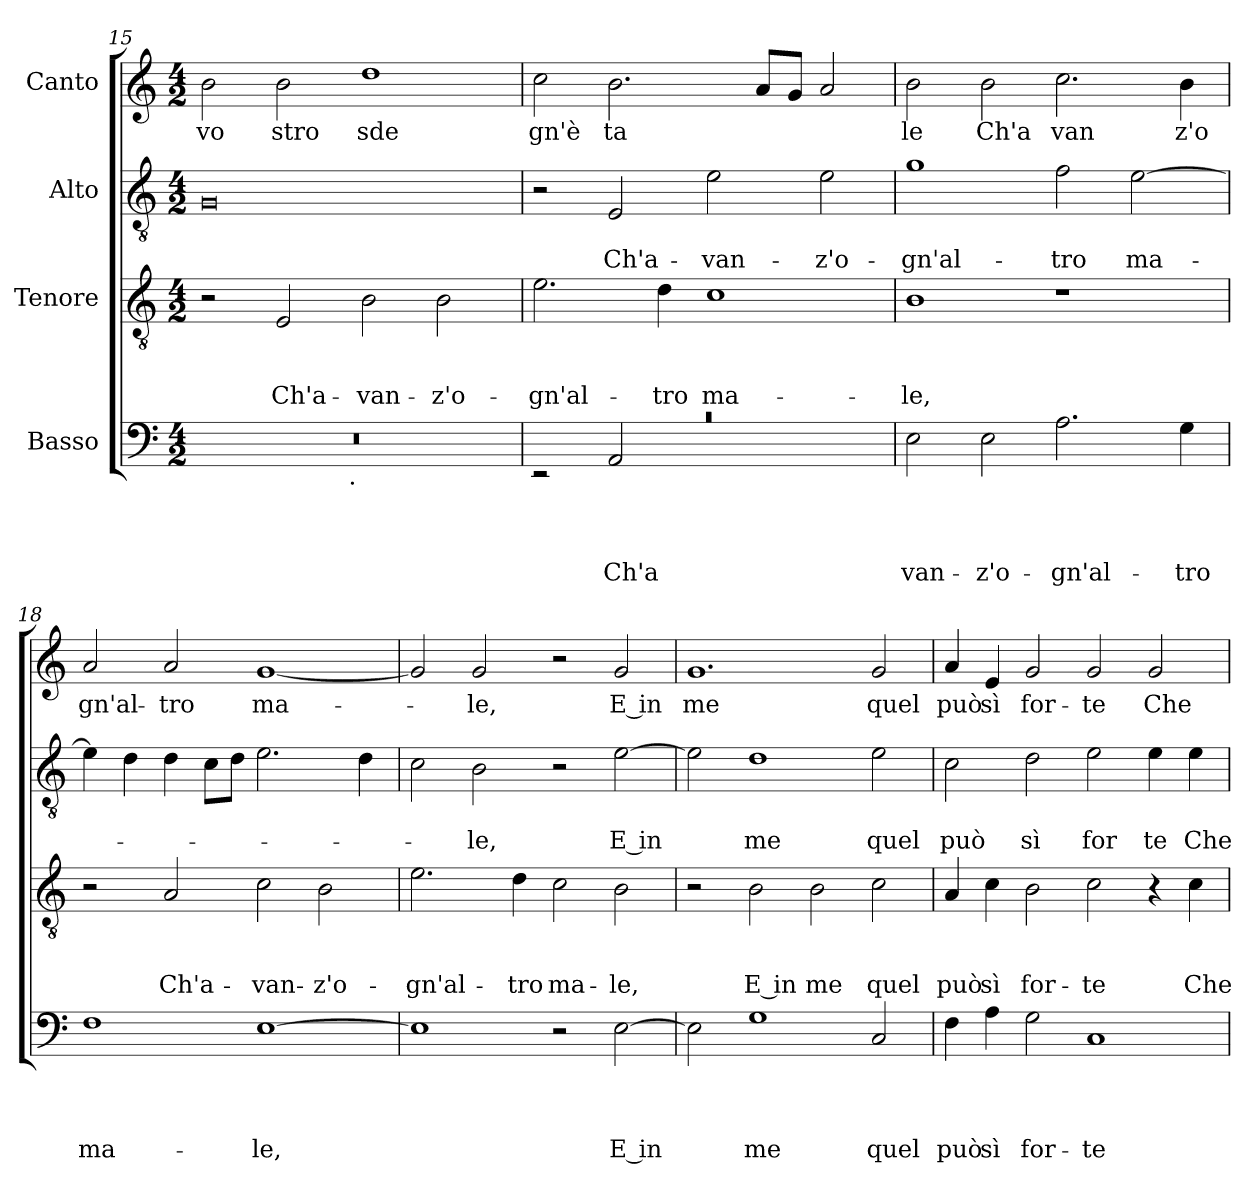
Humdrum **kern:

**kern	**text	**text	**text	**text	**kern	**text	**text	**text	**kern	**text	**text	**kern	**text
*part4	*part4	*part4	*part4	*part4	*part3	*part3	*part3	*part3	*part2	*part2	*part2	*part1	*part1
*staff4	*staff4	*staff4	*staff4	*staff4	*staff3	*staff3	*staff3	*staff3	*staff2	*staff2	*staff2	*staff1	*staff1
*I"Basso	*	*	*	*	*I"Tenore	*	*	*	*I"Alto	*	*	*I"Canto	*
*clefF4	*	*	*	*	*clefGv2	*	*	*	*clefGv2	*	*	*clefG2	*
*k[]	*	*	*	*	*k[]	*	*	*	*k[]	*	*	*k[]	*
*C:	*	*	*	*	*C:	*	*	*	*C:	*	*	*C:	*
*M4/2	*	*	*	*	*M4/2	*	*	*	*M4/2	*	*	*M4/2	*
=15	=15	=15	=15	=15	=15	=15	=15	=15	=15	=15	=15	=15	=15
!	!	!	!	!	!	!	!	!	!	!	!	!	!LO:LY:b
*^	*	*	*	*	*	*	*	*	*	*	*	*	*
0r	2ryy	.	.	.	.	2r	.	.	.	0G	.	.	2b\	vo
!	!	!	!	!	!	!	!	!	!LO:LY:b	!	!	!	!	!LO:LY:b
.	4...ryy	.	.	.	.	2E/	.	.	Ch'a-	.	.	.	2b\	stro
!	!LO:TX:b:t=.	!	!	!	!	!	!	!	!	!	!	!	!	!
.	1ryy	.	.	.	.	.	.	.	.	.	.	.	.	.
!	!	!	!	!	!	!	!	!	!LO:LY:b	!	!	!	!	!LO:LY:b
.	.	.	.	.	.	2B\	.	.	-van-	.	.	.	1dd	sde
!	!	!	!	!	!	!	!	!	!LO:LY:b	!	!	!	!	!
.	.	.	.	.	.	2B\	.	.	-z'o-	.	.	.	.	.
.	32ryy	.	.	.	.	.	.	.	.	.	.	.	.	.
=16	=16	=16	=16	=16	=16	=16	=16	=16	=16	=16	=16	=16	=16	=16
!LO:N:vis=1	!	!	!	!	!	!	!	!	!LO:LY:b	!	!	!	!	!LO:LY:b
0rc	2rEE	.	.	.	.	2.e\	.	.	-gn'al-	2r	.	.	2cc\	gn'è
!	!	!	!	!	!LO:LY:b	!	!	!	!	!	!	!LO:LY:b	!	!LO:LY:b
.	2AA/	.	.	.	Ch'a-	.	.	.	.	2E/	.	Ch'a-	2.b\	ta
!	!	!	!	!	!	!	!	!	!LO:LY:b	!	!	!	!	!
.	.	.	.	.	.	4d\	.	.	-tro	.	.	.	.	.
!	!	!	!	!	!	!	!	!	!LO:LY:b	!	!	!LO:LY:b	!	!
.	1ryy	.	.	.	.	1c	.	.	ma-	2e\	.	-van-	.	.
.	.	.	.	.	.	.	.	.	.	.	.	.	8a/L	.
.	.	.	.	.	.	.	.	.	.	.	.	.	8g/J	.
!	!	!	!	!	!	!	!	!	!	!	!	!LO:LY:b	!	!
.	.	.	.	.	.	.	.	.	.	2e\	.	-z'o-	2a/	.
*v	*v	*	*	*	*	*	*	*	*	*	*	*	*	*
=17	=17	=17	=17	=17	=17	=17	=17	=17	=17	=17	=17	=17	=17
!	!	!	!	!LO:LY:b	!	!	!	!LO:LY:b	!	!	!LO:LY:b	!	!LO:LY:b
2E\	.	.	.	-van-	1B	.	.	-le,	1g	.	-gn'al-	2b\	le
!	!	!	!	!LO:LY:b	!	!	!	!	!	!	!	!	!LO:LY:b
2E\	.	.	.	-z'o-	.	.	.	.	.	.	.	2b\	Ch'a
!	!	!	!	!LO:LY:b	!	!	!	!	!	!	!LO:LY:b	!	!LO:LY:b
2.A\	.	.	.	-gn'al-	1r	.	.	.	2f\	.	-tro	2.cc\	van
!	!	!	!	!	!	!	!	!	!	!	!LO:LY:b	!	!
.	.	.	.	.	.	.	.	.	[>2e\	.	ma-	.	.
!	!	!	!	!LO:LY:b	!	!	!	!	!	!	!	!	!LO:LY:b
4G\	.	.	.	-tro	.	.	.	.	.	.	.	4b\	z'o
!!LO:PB:g=z
=18	=18	=18	=18	=18	=18	=18	=18	=18	=18	=18	=18	=18	=18
!	!	!	!	!LO:LY:b	!	!	!	!	!	!	!	!	!LO:LY:b
1F	.	.	.	ma-	2r	.	.	.	4e\]	.	.	2a/	gn'al-
.	.	.	.	.	.	.	.	.	4d\	.	.	.	.
!	!	!	!	!	!	!	!	!LO:LY:b	!	!	!	!	!LO:LY:b
.	.	.	.	.	2A/	.	.	Ch'a-	4d\	.	.	2a/	-tro
.	.	.	.	.	.	.	.	.	8c\L	.	.	.	.
.	.	.	.	.	.	.	.	.	8d\J	.	.	.	.
!	!	!	!	!LO:LY:b	!	!	!	!LO:LY:b	!	!	!	!	!LO:LY:b
[>1E	.	.	.	-le,	2c\	.	.	-van-	2.e\	.	.	[<1g	ma-
!	!	!	!	!	!	!	!	!LO:LY:b	!	!	!	!	!
.	.	.	.	.	2B\	.	.	-z'o-	.	.	.	.	.
.	.	.	.	.	.	.	.	.	4d\	.	.	.	.
=19	=19	=19	=19	=19	=19	=19	=19	=19	=19	=19	=19	=19	=19
!	!	!	!	!	!	!	!	!LO:LY:b	!	!	!	!	!
1E]	.	.	.	.	2.e\	.	.	-gn'al-	2c\	.	.	2g/]	.
!	!	!	!	!	!	!	!	!	!	!	!LO:LY:b	!	!LO:LY:b
.	.	.	.	.	.	.	.	.	2B\	.	-le,	2g/	-le,
!	!	!	!	!	!	!	!	!LO:LY:b	!	!	!	!	!
.	.	.	.	.	4d\	.	.	-tro	.	.	.	.	.
!	!	!	!	!	!	!	!	!LO:LY:b	!	!	!	!	!
2r	.	.	.	.	2c\	.	.	ma-	2r	.	.	2r	.
!	!	!	!	!LO:LY:b	!	!	!	!LO:LY:b	!	!	!LO:LY:b	!	!LO:LY:b:rj
[>2E\	.	.	.	E in	2B\	.	.	-le,	[>2e\	.	E in	2g/	E in
=20	=20	=20	=20	=20	=20	=20	=20	=20	=20	=20	=20	=20	=20
!	!	!	!	!	!	!	!	!	!	!	!	!	!LO:LY:b
2E\]	.	.	.	.	2r	.	.	.	2e\]	.	.	1.g	me
!	!	!	!	!LO:LY:b	!	!	!	!LO:LY:b:rj	!	!	!LO:LY:b	!	!
1G	.	.	.	me	2B\	.	.	E in	1d	.	me	.	.
!	!	!	!	!	!	!	!	!LO:LY:b	!	!	!	!	!
.	.	.	.	.	2B\	.	.	me	.	.	.	.	.
!	!	!	!	!LO:LY:b	!	!	!	!LO:LY:b	!	!	!LO:LY:b	!	!LO:LY:b
2C/	.	.	.	quel	2c\	.	.	quel	2e\	.	quel	2g/	quel
=21	=21	=21	=21	=21	=21	=21	=21	=21	=21	=21	=21	=21	=21
!	!	!	!	!LO:LY:b	!	!	!	!LO:LY:b	!	!	!LO:LY:b	!	!LO:LY:b
4F\	.	.	.	può	4A/	.	.	può	2c\	.	può	4a/	può
!	!	!	!	!LO:LY:b	!	!	!	!LO:LY:b	!	!	!	!	!LO:LY:b
4A\	.	.	.	sì	4c\	.	.	sì	.	.	.	4e/	sì
!	!	!	!	!LO:LY:b	!	!	!	!LO:LY:b	!	!	!LO:LY:b	!	!LO:LY:b
2G\	.	.	.	for-	2B\	.	.	for-	2d\	.	sì	2g/	for-
!	!	!	!	!LO:LY:b	!	!	!	!LO:LY:b	!	!	!LO:LY:b	!	!LO:LY:b
1C	.	.	.	-te	2c\	.	.	-te	2e\	.	for	2g/	-te
!	!	!	!	!	!	!	!	!	!	!	!LO:LY:b	!	!LO:LY:b
.	.	.	.	.	4r	.	.	.	4e\	.	te	2g/	Che
!	!	!	!	!	!	!	!	!LO:LY:b	!	!	!LO:LY:b	!	!
.	.	.	.	.	4c\	.	.	Che	4e\	.	Che	.	.
=	=	=	=	=	=	=	=	=	=	=	=	=	=
*-	*-	*-	*-	*-	*-	*-	*-	*-	*-	*-	*-	*-	*-
